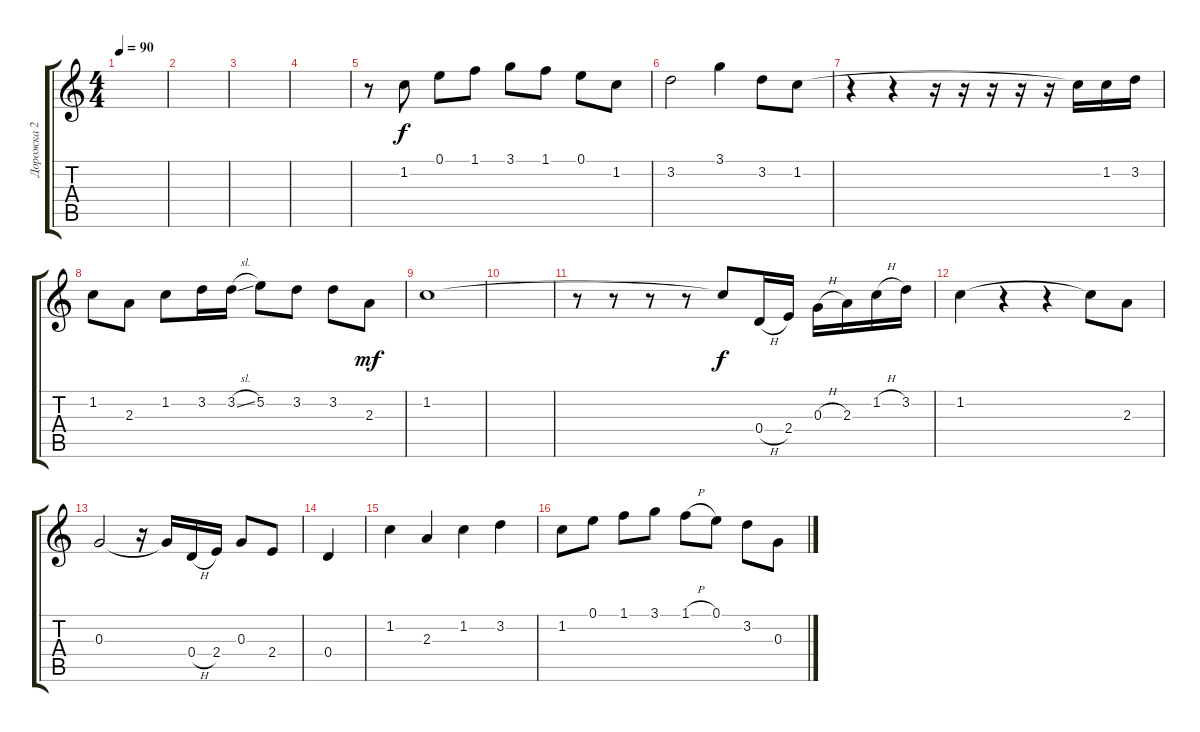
\track ("Дорожка 2" "Дорожка 2") {instrument acousticguitarsteel}
\staff {score tabs}
\tuning (E4 B3 G3 D3 A2 E2) {hide}
\ts (4 4)
\tempo 90
\clef g2
\ks c
|
|
|
|
r.8 1.2.8 0.1.8 1.1.8 3.1.8 1.1.8 0.1.8 1.2.8 |
3.2.2 3.1.4 3.2.8 1.2.8 |
r.4 r.4 r.16 r.16 r.16 r.16 r.16 1.2{t}.16 1.2.16 3.2.16 |
1.2.8 2.3.8 1.2.8 3.2.16 3.2{sl}.16 5.2.8 3.2.8 3.2.8 2.3.8{dy mf} |
1.2.1 |
|
r.8 r.8 r.8 r.8 1.2{t}.8{dy f} 0.4{h}.16 2.4.16 0.3{h}.16 2.3.16 1.2{h}.16 3.2.16 |
1.2.4 r.4 r.4 1.2{t}.8 2.3.8 |
0.3.2 r.16 0.3{t}.16 0.4{h}.16 2.4.16 0.3.8 2.4.8 |
0.4.4 |
1.2.4 2.3.4 1.2.4 3.2.4 |
1.2.8 0.1.8 1.1.8 3.1.8 1.1{h}.8 0.1.8 3.2.8 0.3.8
